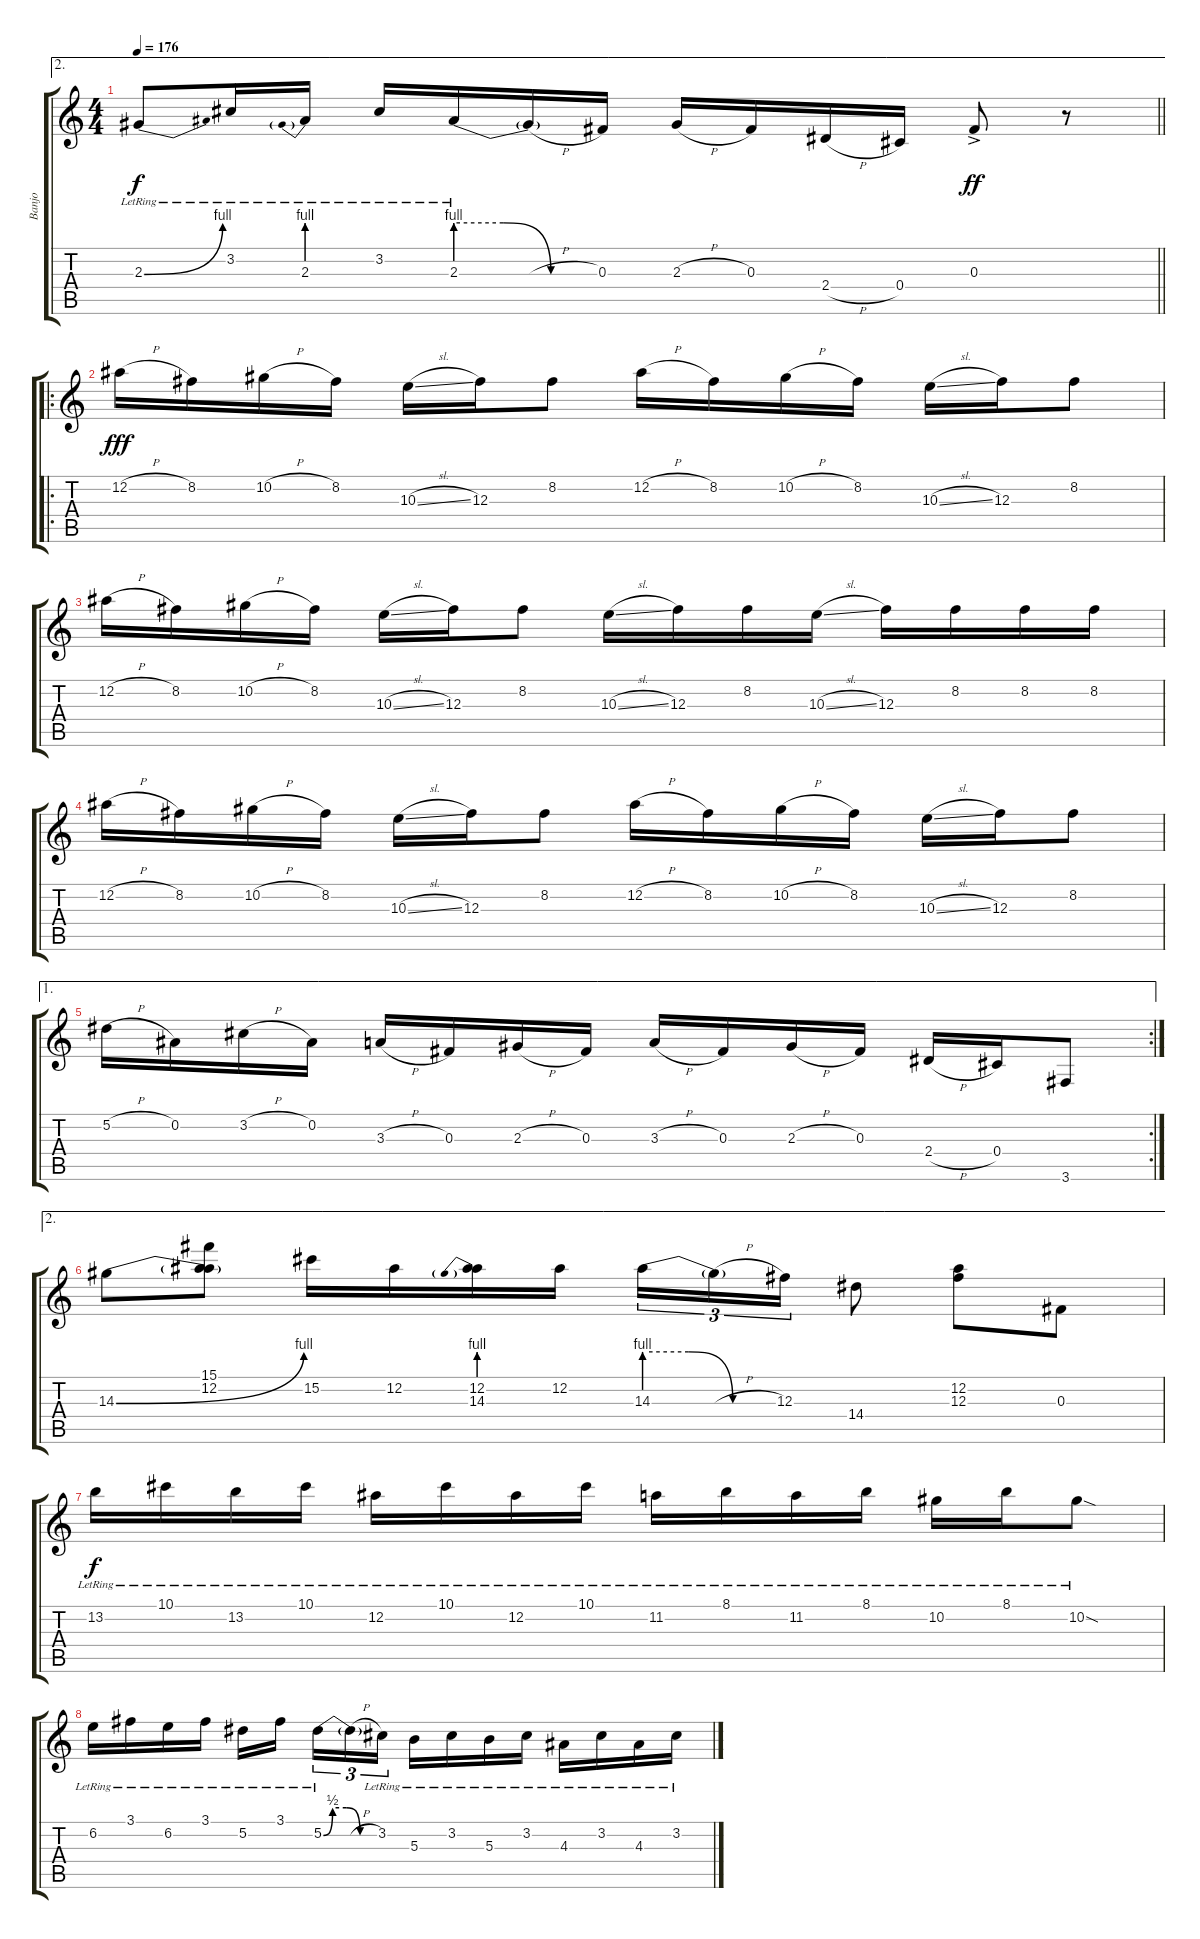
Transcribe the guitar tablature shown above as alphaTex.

\track ("Banjo" "Banjo") {instrument banjo}
\staff {score tabs}
\tuning (Eb4 Bb3 Gb3 Db3 Ab2 Eb2) {hide}
\displaytranspose 12
\ae 2
\ts (4 4)
\tempo 176
\clef g2
\barLineRight lightlight
\ks c
2.3{be (bend 0 0 60 4) lr}.8{dy f} 3.2{lr}.16 2.3{be (prebend 0 4 60 4) lr}.16 3.2{lr}.16 2.3{be (custom 0 4 20 4 40 0 60 0) lr}.16 2.3{h t}.16 0.3.16 2.3{h}.16 0.3.16 2.4{h}.16 0.4.16 0.3{ac}.8{dy ff} r.8 |
\ro
12.2{h}.16{dy fff} 8.2.16 10.2{h}.16 8.2.16 10.3{sl}.16 12.3.16 8.2.8 12.2{h}.16 8.2.16 10.2{h}.16 8.2.16 10.3{sl}.16 12.3.16 8.2.8 |
12.2{h}.16 8.2.16 10.2{h}.16 8.2.16 10.3{sl}.16 12.3.16 8.2.8 10.3{sl}.16 12.3.16 8.2.16 10.3{sl}.16 12.3.16 8.2.16 8.2.16 8.2.16 |
12.2{h}.16 8.2.16 10.2{h}.16 8.2.16 10.3{sl}.16 12.3.16 8.2.8 12.2{h}.16 8.2.16 10.2{h}.16 8.2.16 10.3{sl}.16 12.3.16 8.2.8 |
\ae 1
\rc 2
5.2{h}.16 0.2.16 3.2{h}.16 0.2.16 3.3{h}.16 0.3.16 2.3{h}.16 0.3.16 3.3{h}.16 0.3.16 2.3{h}.16 0.3.16 2.4{h}.16 0.4.16 3.6.8 |
\ae 2
14.3{be (bend 0 0 60 4)}.8 (15.1 12.2 14.3{t}).8 15.2.16 12.2.16 (12.2 14.3{be (prebend 0 4 60 4)}).16 12.2.16 14.3{be (custom 0 4 20 4 40 0 60 0)}.16{tu (3 2)} 14.3{h t}.16{tu (3 2)} 12.3.16{tu (3 2)} 14.4.8 (12.2 12.3).8 0.3.8 |
13.2{lr}.16{dy f} 10.1{lr}.16 13.2{lr}.16 10.1{lr}.16 12.2{lr}.16 10.1{lr}.16 12.2{lr}.16 10.1{lr}.16 11.2{lr}.16 8.1{lr}.16 11.2{lr}.16 8.1{lr}.16 10.2{lr}.16 8.1{lr}.16 10.2{sod lr}.8 |
6.2{lr}.16 3.1{lr}.16 6.2{lr}.16 3.1{lr}.16 5.2{lr}.16 3.1{lr}.16{beam splitsecondary} 5.2{be (custom 0 0 10 2 25 2 40 0 60 0) lr}.16{tu (3 2)} 5.2{h t}.16{tu (3 2)} 3.2{lr}.16{tu (3 2)} 5.3{lr}.16 3.2{lr}.16 5.3{lr}.16 3.2{lr}.16 4.3{lr}.16 3.2{lr}.16 4.3{lr}.16 3.2{lr}.16
